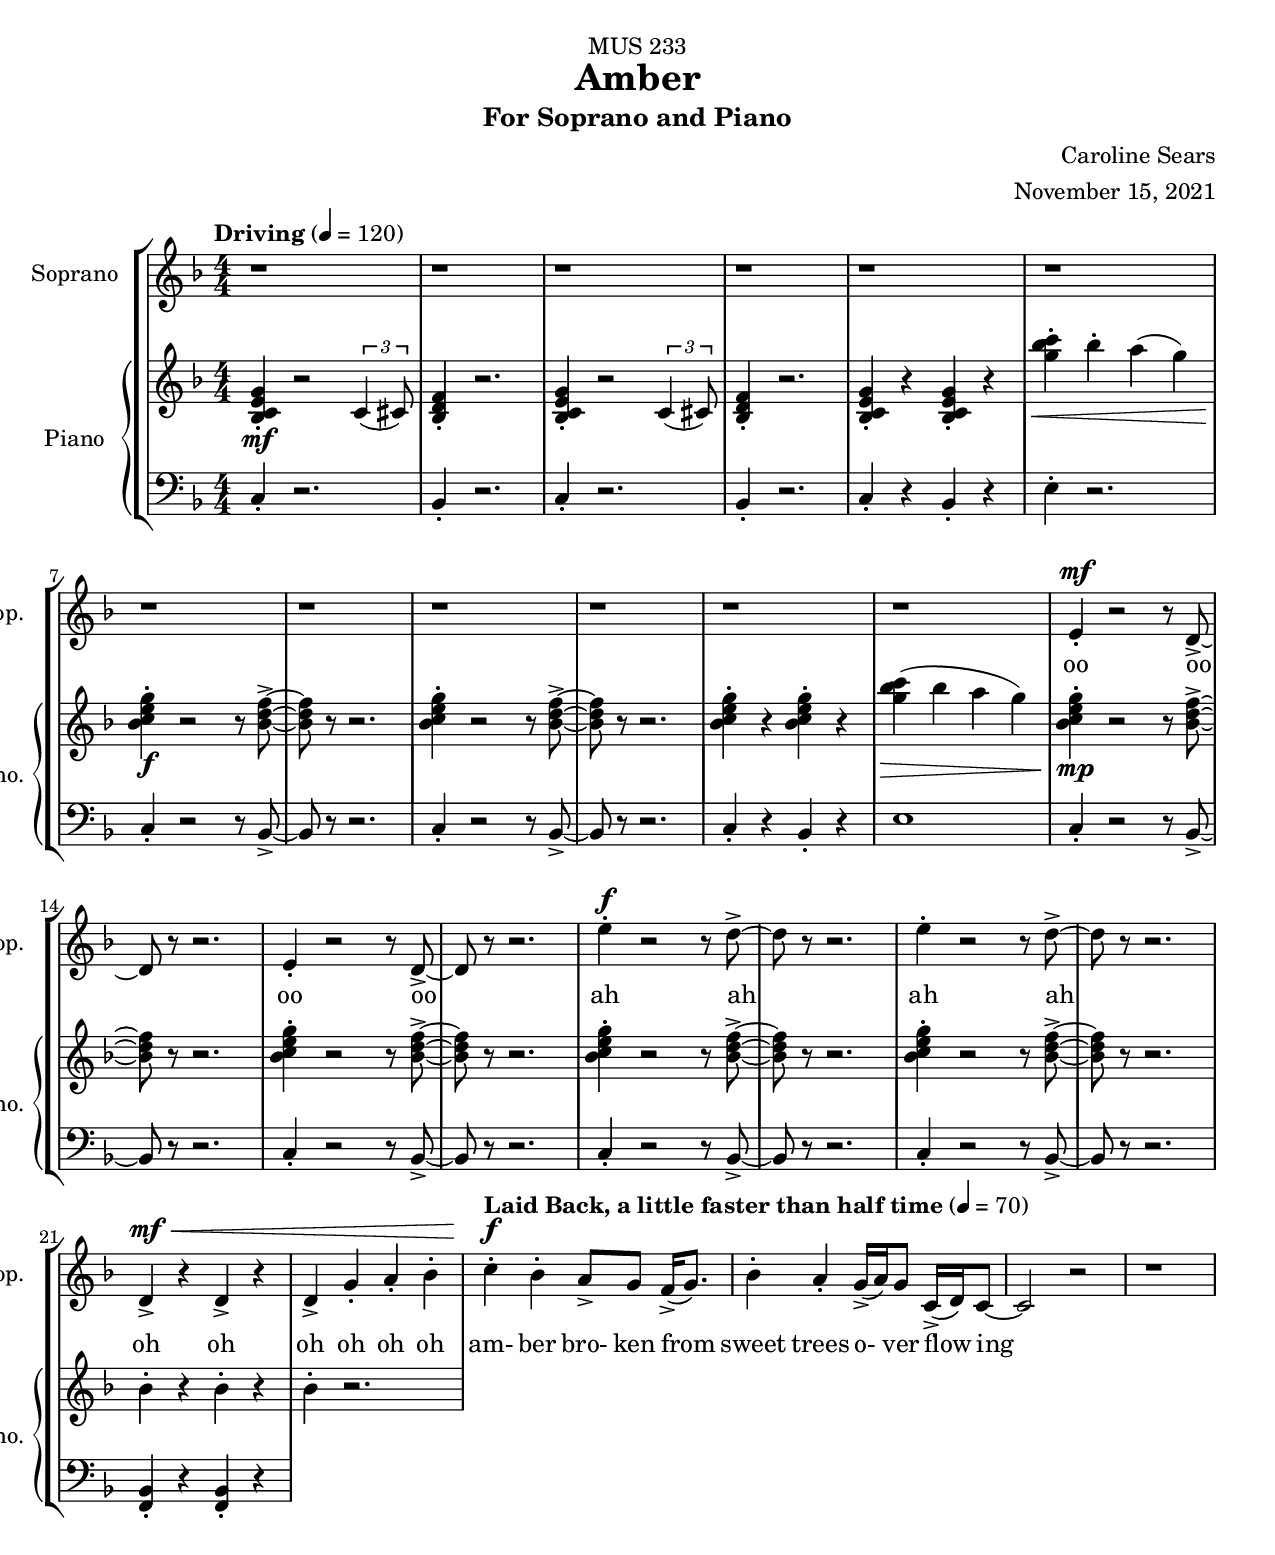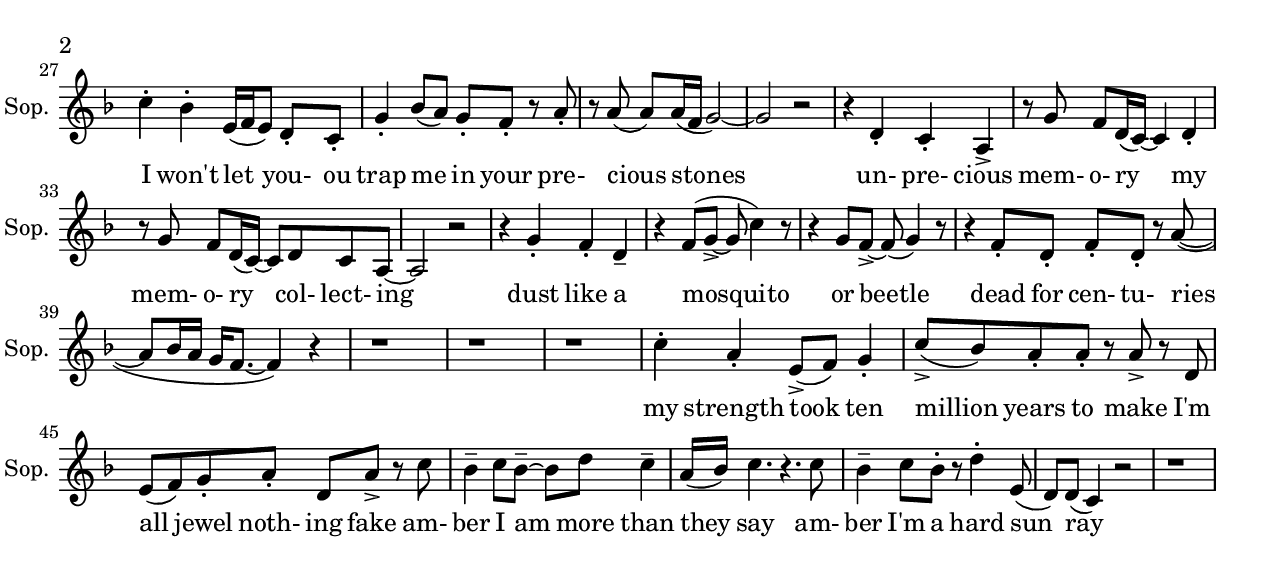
%%%%%%%%%%%%%%%%%%%% Header + Paper Dimensions %%%%%%%%%%%%%%%%%%%%
\header {
  title = "Amber"
    subtitle = "For Soprano and Piano"
    dedication = "MUS 233"
    composer = "Caroline Sears"
    arranger = "November 15, 2021"
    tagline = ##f

}
\paper {
  #(set-paper-size "ansi a")
  #(define top-margin (* 0.75 in))
}

%%%%%%%%%%%%%%%%%%%% Musical/Lyrical Content %%%%%%%%%%%%%%%%%%%%%%%%%%

%%%%% VOICE PART %%%%%%%%%%%
theNotes = \relative c'' {
    \set Staff.midiInstrument = "flute"
    \key f \major % C mixolydian
    \numericTimeSignature \time 4/4
    \tempo "Driving" 4 = 120
    \dynamicUp

    %%Intro %%
    r1 | r1 |r1 | r1 | r1 | r1 | r1 | r1 | r1 | r1 | r1 | r1 |
    e,4\staccato\mf r2 r8 d8\accent~ |d8 r8 r2. |e4\staccato r2 r8 d8\accent~ |d8 r8 r2. 
    e'4\staccato\f r2 r8 d8\accent~ |d8 r8 r2. |e4\staccato r2 r8 d8\accent~ |d8 r8 r2. 
    d,4\accent\mf\< r4 d4\accent r4| d4\accent  g4\staccato a4\staccato bes\staccato |


    %% Verse 1 %%
    \tempo "Laid Back, a little faster than half time" 4 = 70
    c4\staccato\!\f bes4\staccato  a8\accent g8 f16\accent (g8.) | bes4\staccato  a\staccato g16\accent (a16) g8 c,16\accent (d16) c8~ |
    c2 r2 | r1 | c'4\staccato bes4\staccato  e,16 (f16 e8)  d8\staccato c8\staccato | g'4\staccato bes8 (a) g8\staccato f8\staccato r8 a8\staccato |
    r8 a8 (a) a16 (f16 g2)~ | g2 r2 |
    r4 d4\staccato c4\staccato a\accent |r8 g'8 f d16 (c16)~c4 d4\staccato | r8 g8 f d16 (c16)~c8 d8 c8 a~ |a2 r2 |
    r4 g'4\staccato f4\staccato d4\tenuto | r4 f8 (g8\accent~g8 c4) r8 | r4 g8 f8\accent~f8 (g4) r8 | r4 f8\staccato d\staccato f\staccato d\staccato r8 a'8(~a8 bes16  a16 
    g f8.~f4)  r4| r1 |r1| r1 |
    c'4\staccato a\staccato e8\accent (f8) g4\staccato | c8\accent (bes) a8\staccato a8\staccato r8 a\accent r8 d,8 |
    e8 (f) g8\staccato a8\staccato  d,8 a'8\accent r8 c8| bes4\tenuto c8 bes8\tenuto~bes8 d8 c4\tenuto| a16 (bes) c4. r4. c8|
    bes4\tenuto c8 bes8\staccato r8 d4\staccato e,8 (d8) d8 (c4) r2 | r1 |


    %% Verse 2 %%

    %% Breakdown %%

    %% Verse 3? %%

    %% End %%
    
  }

theWords =  \lyricmode {
      %% Intro %%%
      oo oo oo oo
      ah ah ah ah
      oh oh oh oh oh oh
      %% Verse 1%%%
      am- ber bro- ken from
      sweet trees o- ver flow ing
      I won't let you- _ou  trap me
      in your pre- cious stones_
      un- pre- cious mem- o- ry my
      mem- o- ry col- lect- ing
      dust like a mosquito or beetle
      dead for cen- tu- ries
      my strength took ten million
      years to make 
      I'm all jewel noth- ing fake
      am- ber I am more than they say
      am- ber I'm a hard sun ray 

  }

%%%%%% PIANO PART %%%%%%%%%%
righthand =\relative c' {
    \set Staff.midiInstrument = "piano"
    \key f \major
    \numericTimeSignature \time 4/4
    <bes c e g>4\staccato\mf r2 \tuplet 3/2 {c4 (cis8)} | <bes d f>4\staccato r2.|
    <bes c e g>4\staccato r2 \tuplet 3/2 {c4 (cis8)} | <bes d f>4\staccato r2.|
    <bes c e g>4\staccato r4 <bes c e g>4\staccato r4|
    <g'' bes c>4\staccato\< bes\staccato a (g) |
    <bes, c e g>4\staccato\!\f r2 r8 <bes d f>8\accent~|<bes d f>8 r8 r2. |
    <bes c e g>4\staccato r2 r8 <bes d f>8\accent~|<bes d f>8 r8 r2. |
    <bes c e g>4\staccato r4 <bes c e g>4\staccato r4|
    <g' bes c>4\> (bes a g) |
    <bes, c e g>4\!\mp\staccato r2 r8 <bes d f>8\accent~|<bes d f>8 r8 r2. |
    <bes c e g>4\staccato r2 r8 <bes d f>8\accent~|<bes d f>8 r8 r2. |
    <bes c e g>4\staccato r2 r8 <bes d f>8\accent~|<bes d f>8 r8 r2. |
    <bes c e g>4\staccato r2 r8 <bes d f>8\accent~|<bes d f>8 r8 r2. |
    bes4\staccato r4 bes4\staccato r4 | bes4\staccato r2. | 
    
  }

lefthand = \relative c {
    \set Staff.midiInstrument = "piano"
    \key f \major
    \numericTimeSignature \time 4/4
    \clef "bass"
    c4\staccato r2.|bes4\staccato r2. |
    c4\staccato r2.|bes4\staccato r2. |
    c4\staccato r4 bes4\staccato r4|
    e4\staccato r2.|
    c4\staccato r2 r8 bes8\accent~|bes8 r8 r2. |
    c4\staccato r2 r8 bes8\accent~|bes8 r8 r2. |
    c4\staccato r4 bes4\staccato r4|
    e1|
    c4\staccato r2 r8 bes8\accent~|bes8 r8 r2. |
    c4\staccato r2 r8 bes8\accent~|bes8 r8 r2. |
    c4\staccato r2 r8 bes8\accent~|bes8 r8 r2. |
    c4\staccato r2 r8 bes8\accent~|bes8 r8 r2. |
    <bes f>4\staccato r4 <bes f>4\staccato r4 |

    
  }

%%%%%%%%%%%%%%%%%%%%%%% Score Setup %%%%%%%%%%%%%%%%%%%%%%%%%%%%%%%%%%%
\score {
\new StaffGroup <<
  \new Staff \with {instrumentName = "Soprano" 
    shortInstrumentName = #"Sop. "}
  \new Voice = vocals \theNotes
  \new Lyrics \lyricsto vocals \theWords
  

  \new PianoStaff \with { instrumentName = "Piano" 
    shortInstrumentName = #"Pno. "}
  <<
    \new Staff = "upper" \righthand
    \new Staff = "lower" \lefthand
  >>
>>

  \layout {}
  \midi {}
}